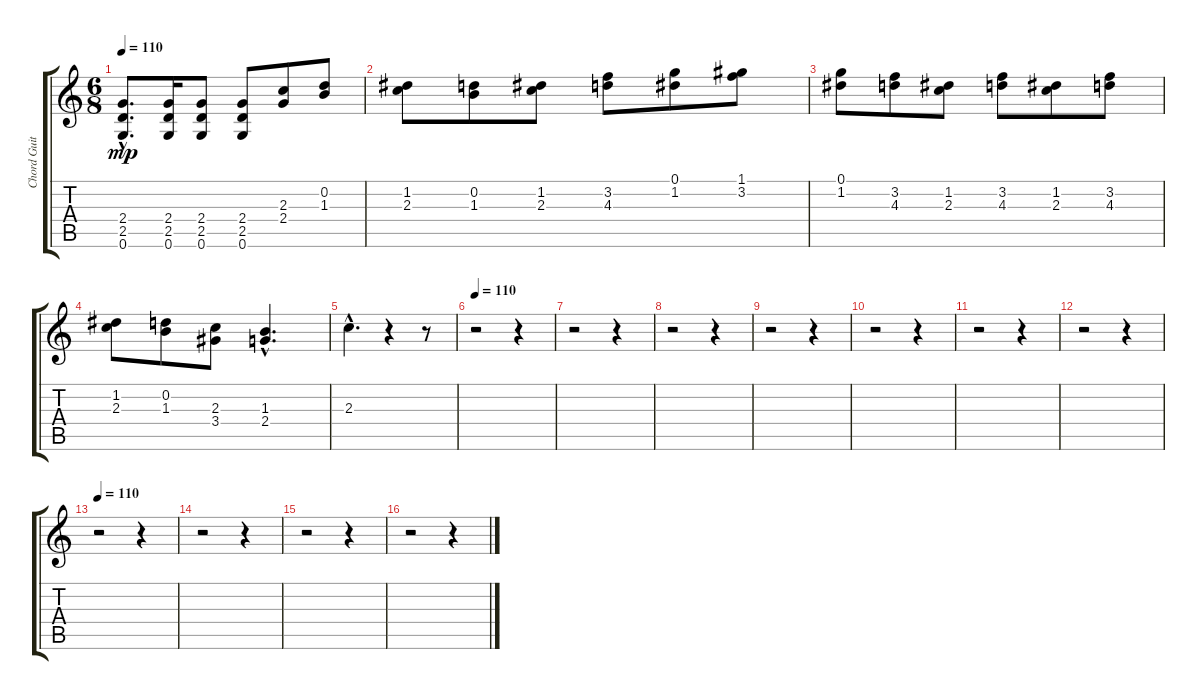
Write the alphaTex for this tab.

\track ("Chord Guitar II" "Chord Guit") {instrument acousticguitarsteel}
\staff {score tabs}
\tuning (G4 D4 Bb3 F3 C3 G2) {hide}
\ts (6 8)
\tempo 110
\clef g2
\ks c
(2.4{hac} 2.5{hac} 0.6{hac}).8{d dy mp} (2.4 2.5 0.6).16 (2.4 2.5 0.6).8 (2.4 2.5 0.6).8 (2.3 2.4).8 (0.2 1.3).8 |
(1.2 2.3).8 (0.2 1.3).8 (1.2 2.3).8 (3.2 4.3).8 (0.1 1.2).8 (1.1 3.2).8 |
(0.1 1.2).8 (3.2 4.3).8 (1.2 2.3).8 (3.2 4.3).8 (1.2 2.3).8 (3.2 4.3).8 |
(1.2 2.3).8 (0.2 1.3).8 (2.3 3.4).8 (1.3{hac} 2.4{hac}).4{d} |
2.3{hac}.4{d} r.4 r.8 |
\tempo 110
r.2 r.4 |
r.2 r.4 |
r.2 r.4 |
r.2 r.4 |
r.2 r.4 |
r.2 r.4 |
r.2 r.4 |
\tempo 110
r.2 r.4 |
r.2 r.4 |
r.2 r.4 |
r.2 r.4
